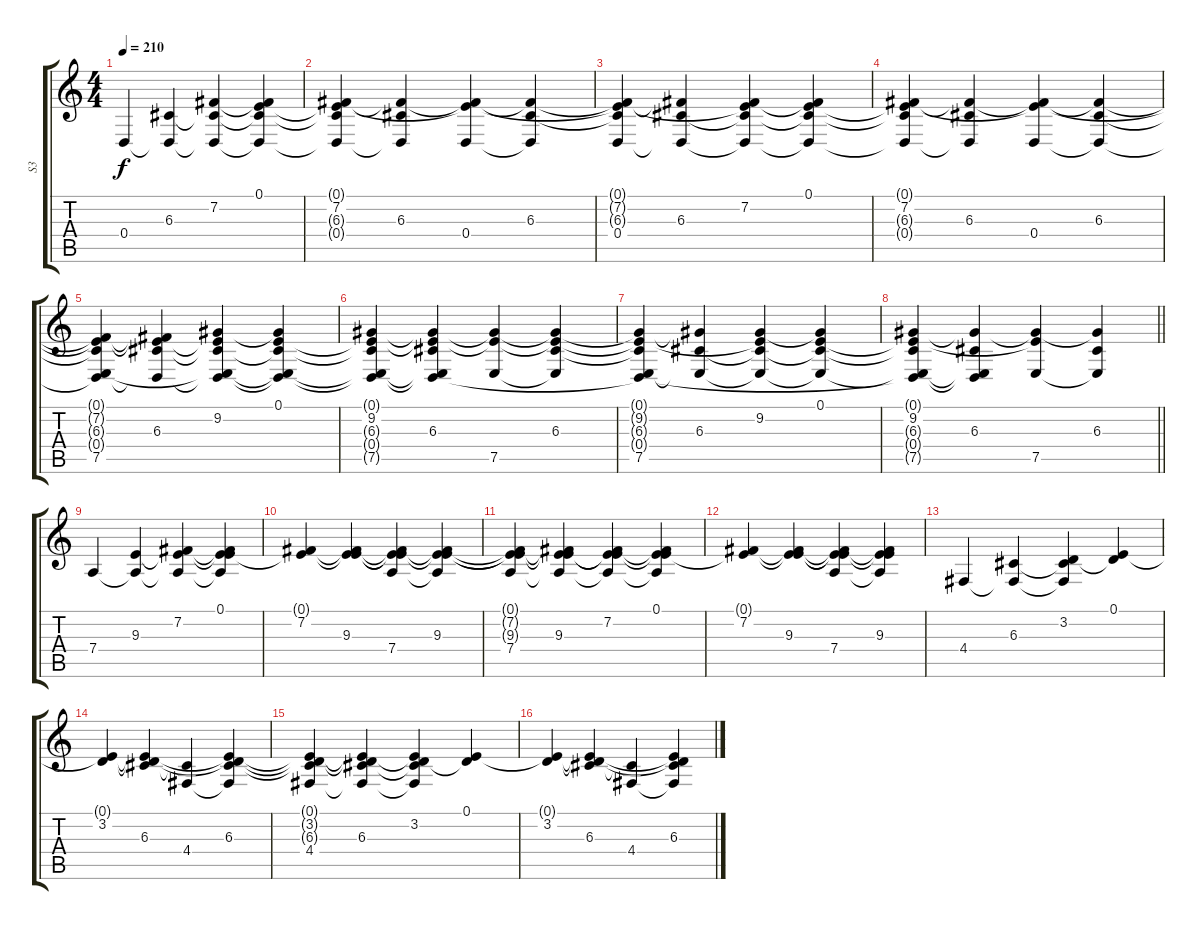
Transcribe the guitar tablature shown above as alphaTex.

\track ("S3" "S3") {instrument fx1rain}
\staff {score tabs}
\tuning (E4 B3 G3 D3 A2 D2) {hide}
\ts (4 4)
\tempo 210
\clef g2
\ks c
0.4.4{dy f} (6.3 0.4{t}).4 (7.2 6.3{t} 0.4{t}).4 (0.1 7.2{t} 6.3{t} 0.4{t}).4 |
(0.1{t} 7.2 6.3{t} 0.4{t}).4 (7.2{t} 6.3 0.4{t}).4 (0.1{t} 7.2{t} 0.4).4 (7.2{t} 6.3 0.4{t}).4 |
(0.1{t} 7.2{t} 6.3{t} 0.4).4 (7.2{t} 6.3 0.4{t}).4 (0.1{t} 7.2 6.3{t} 0.4{t}).4 (0.1 7.2{t} 6.3{t} 0.4{t}).4 |
(0.1{t} 7.2 6.3{t} 0.4{t}).4 (7.2{t} 6.3 0.4{t}).4 (0.1{t} 7.2{t} 0.4).4 (7.2{t} 6.3 0.4{t}).4 |
(0.1{t} 7.2{t} 6.3{t} 0.4{t} 7.5).4 (0.1{t} 7.2{t} 6.3 0.4{t}).4 (0.1{t} 9.2 6.3{t} 0.4{t} 7.5{t}).4 (0.1 9.2{t} 6.3{t} 0.4{t} 7.5{t}).4 |
(0.1{t} 9.2 6.3{t} 0.4{t} 7.5{t}).4 (0.1{t} 9.2{t} 6.3 0.4{t} 7.5{t}).4 (0.1{t} 9.2{t} 7.5).4 (0.1{t} 9.2{t} 6.3 7.5{t}).4 |
(0.1{t} 9.2{t} 6.3{t} 0.4{t} 7.5).4 (9.2{t} 6.3 7.5{t}).4 (0.1{t} 9.2 6.3{t} 7.5{t}).4 (0.1 9.2{t} 6.3{t} 7.5{t}).4 |
\barLineRight lightlight
(0.1{t} 9.2 6.3{t} 0.4{t} 7.5{t}).4 (9.2{t} 6.3 0.4{t} 7.5{t}).4 (0.1{t} 9.2{t} 7.5).4 (9.2{t} 6.3 7.5{t}).4 |
\section ("" "")
7.4.4 (9.3 7.4{t}).4 (7.2 9.3{t} 7.4{t}).4 (0.1 7.2{t} 9.3{t} 7.4{t}).4 |
(0.1{t} 7.2).4 (0.1{t} 7.2{t} 9.3).4 (0.1{t} 7.2{t} 9.3{t} 7.4).4 (0.1{t} 7.2{t} 9.3 7.4{t}).4 |
(0.1{t} 7.2{t} 9.3{t} 7.4).4 (0.1{t} 7.2{t} 9.3 7.4{t}).4 (0.1{t} 7.2 9.3{t} 7.4{t}).4 (0.1 7.2{t} 9.3{t} 7.4{t}).4 |
(0.1{t} 7.2).4 (0.1{t} 7.2{t} 9.3).4 (0.1{t} 7.2{t} 9.3{t} 7.4).4 (0.1{t} 7.2{t} 9.3 7.4{t}).4 |
4.4.4 (6.3 4.4{t}).4 (3.2 6.3{t} 4.4{t}).4 (0.1 3.2{t}).4 |
(0.1{t} 3.2).4 (0.1{t} 3.2{t} 6.3).4 (6.3{t} 4.4).4 (0.1{t} 3.2{t} 6.3 4.4{t}).4 |
(0.1{t} 3.2{t} 6.3{t} 4.4).4 (0.1{t} 3.2{t} 6.3 4.4{t}).4 (0.1{t} 3.2 6.3{t} 4.4{t}).4 (0.1 3.2{t}).4 |
(0.1{t} 3.2).4 (0.1{t} 3.2{t} 6.3).4 (6.3{t} 4.4).4 (0.1{t} 3.2{t} 6.3 4.4{t}).4
